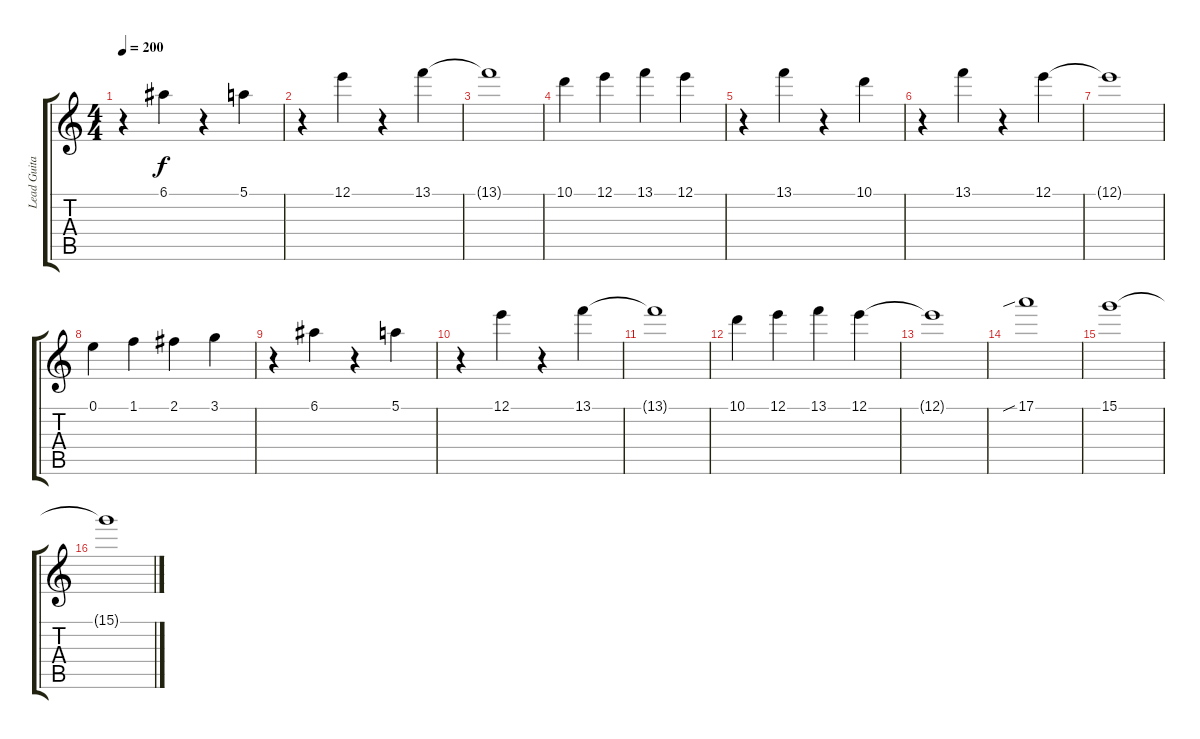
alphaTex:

\track ("Lead Guitar" "Lead Guita") {instrument overdrivenguitar}
\staff {score tabs}
\tuning (E4 B3 G3 D3 A2 E2) {hide}
\ts (4 4)
\tempo 200
\clef g2
\ks c
r.4{dy f} 6.1.4 r.4 5.1.4 |
r.4 12.1.4 r.4 13.1.4 |
13.1{t}.1 |
10.1.4 12.1.4 13.1.4 12.1.4 |
r.4 13.1.4 r.4 10.1.4 |
r.4 13.1.4 r.4 12.1.4 |
12.1{t}.1 |
0.1.4 1.1.4 2.1.4 3.1.4 |
r.4 6.1.4 r.4 5.1.4 |
r.4 12.1.4 r.4 13.1.4 |
13.1{t}.1 |
10.1.4 12.1.4 13.1.4 12.1.4 |
12.1{t}.1 |
17.1{sib}.1 |
15.1.1 |
15.1{t}.1
